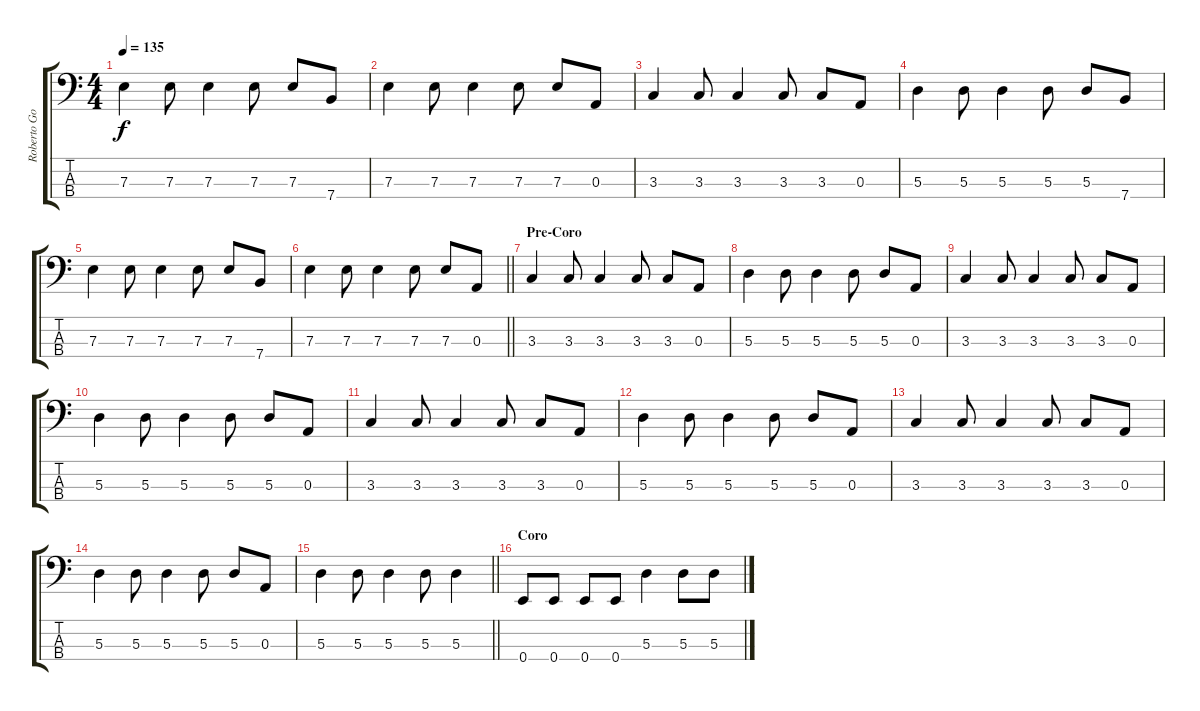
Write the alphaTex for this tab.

\track ("Roberto Gonzalo" "Roberto Go") {instrument electricbassfinger}
\staff {score tabs}
\tuning (G2 D2 A1 E1) {hide}
\ts (4 4)
\tempo 135
\clef f4
\ks c
7.3.4{dy f} 7.3.8 7.3.4 7.3.8 7.3.8 7.4.8 |
7.3.4 7.3.8 7.3.4 7.3.8 7.3.8 0.3.8 |
3.3.4 3.3.8 3.3.4 3.3.8 3.3.8 0.3.8 |
5.3.4 5.3.8 5.3.4 5.3.8 5.3.8 7.4.8 |
7.3.4 7.3.8 7.3.4 7.3.8 7.3.8 7.4.8 |
\barLineRight lightlight
7.3.4 7.3.8 7.3.4 7.3.8 7.3.8 0.3.8 |
\section ("" "Pre-Coro")
3.3.4 3.3.8 3.3.4 3.3.8 3.3.8 0.3.8 |
5.3.4 5.3.8 5.3.4 5.3.8 5.3.8 0.3.8 |
3.3.4 3.3.8 3.3.4 3.3.8 3.3.8 0.3.8 |
5.3.4 5.3.8 5.3.4 5.3.8 5.3.8 0.3.8 |
3.3.4 3.3.8 3.3.4 3.3.8 3.3.8 0.3.8 |
5.3.4 5.3.8 5.3.4 5.3.8 5.3.8 0.3.8 |
3.3.4 3.3.8 3.3.4 3.3.8 3.3.8 0.3.8 |
5.3.4 5.3.8 5.3.4 5.3.8 5.3.8 0.3.8 |
\barLineRight lightlight
5.3.4 5.3.8 5.3.4 5.3.8 5.3.4 |
\section ("" "Coro")
0.4.8 0.4.8 0.4.8 0.4.8 5.3.4 5.3.8 5.3.8
